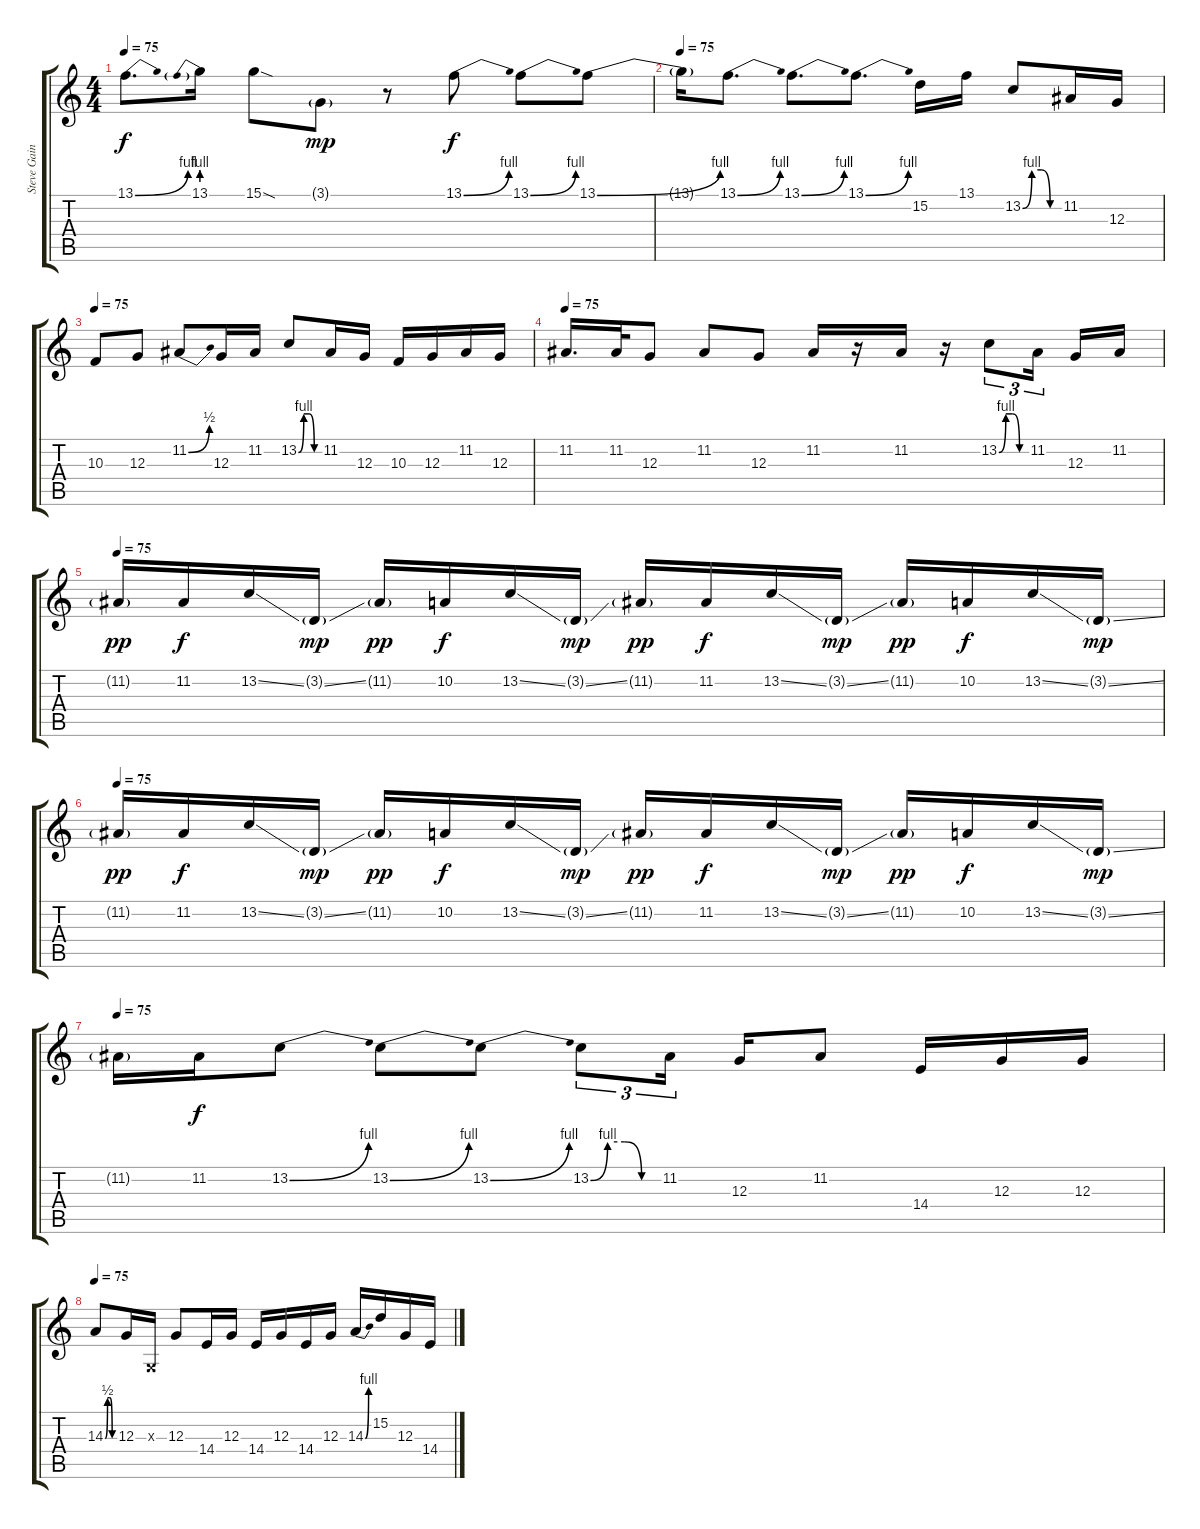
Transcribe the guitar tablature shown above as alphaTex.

\track ("Steve Gaines (overdubs solo)" "Steve Gain") {instrument lead5charang}
\staff {score tabs}
\tuning (E4 B3 G3 D3 A2 E2) {hide}
\ts (4 4)
\tempo 75
\clef g2
\ks c
13.1{be (bend 0 0 60 4)}.8{d dy f} 13.1{be (prebend 0 4 60 4)}.16 15.1{sod}.8 3.1{g}.8{dy mp} r.8 13.1{be (bend 0 0 60 4)}.8{dy f} 13.1{be (bend 0 0 60 4)}.8 13.1{be (bend 0 0 60 4)}.8 |
\tempo 75
13.1{t}.16 13.1{be (bend 0 0 60 4)}.8{d} 13.1{be (bend 0 0 60 4)}.8{d} 13.1{be (bend 0 0 60 4)}.8{d} 15.2.16 13.1.16 13.2{be (custom 0 0 15 4 30 4 45 0 60 0)}.8 11.2.16 12.3.16 |
\tempo 75
10.3.8 12.3.8 11.2{be (bend 0 0 60 2)}.8 12.3.16 11.2.16 13.2{be (custom 0 0 15 4 30 4 45 0 60 0)}.8 11.2.16 12.3.16 10.3.16 12.3.16 11.2.16 12.3.16 |
\tempo 75
11.2.16{d} 11.2.32 12.3.8 11.2.8 12.3.8 11.2.16 r.16 11.2.16 r.16 13.2{be (custom 0 0 15 4 30 4 45 0 60 0)}.8{tu (3 2)} 11.2.16{tu (3 2)} 12.3.16 11.2.16 |
\tempo 75
11.2{g}.16{dy pp} 11.2.16{dy f} 13.2{ss}.16 3.2{ss g}.16{dy mp} 11.2{g}.16{dy pp} 10.2.16{dy f} 13.2{ss}.16 3.2{ss g}.16{dy mp} 11.2{g}.16{dy pp} 11.2.16{dy f} 13.2{ss}.16 3.2{ss g}.16{dy mp} 11.2{g}.16{dy pp} 10.2.16{dy f} 13.2{ss}.16 3.2{ss g}.16{dy mp} |
\tempo 75
11.2{g}.16{dy pp} 11.2.16{dy f} 13.2{ss}.16 3.2{ss g}.16{dy mp} 11.2{g}.16{dy pp} 10.2.16{dy f} 13.2{ss}.16 3.2{ss g}.16{dy mp} 11.2{g}.16{dy pp} 11.2.16{dy f} 13.2{ss}.16 3.2{ss g}.16{dy mp} 11.2{g}.16{dy pp} 10.2.16{dy f} 13.2{ss}.16 3.2{ss g}.16{dy mp} |
\tempo 75
11.2{g}.16 11.2.16{dy f} 13.2{be (bend 0 0 60 4)}.8 13.2{be (bend 0 0 60 4)}.8 13.2{be (bend 0 0 60 4)}.8 13.2{be (custom 0 0 15 4 30 4 45 0 60 0)}.8{tu (3 2)} 11.2.16{tu (3 2)} 12.3.16 11.2.8 14.4.16 12.3.16 12.3.16 |
\tempo 75
14.3{be (custom 0 0 15 2 30 2 45 0 60 0)}.8 12.3.16 0.3{x}.16 12.3.8 14.4.16 12.3.16 14.4.16 12.3.16 14.4.16 12.3.16 14.3{be (bend 0 0 60 4)}.16 15.2.16 12.3.16 14.4.16
